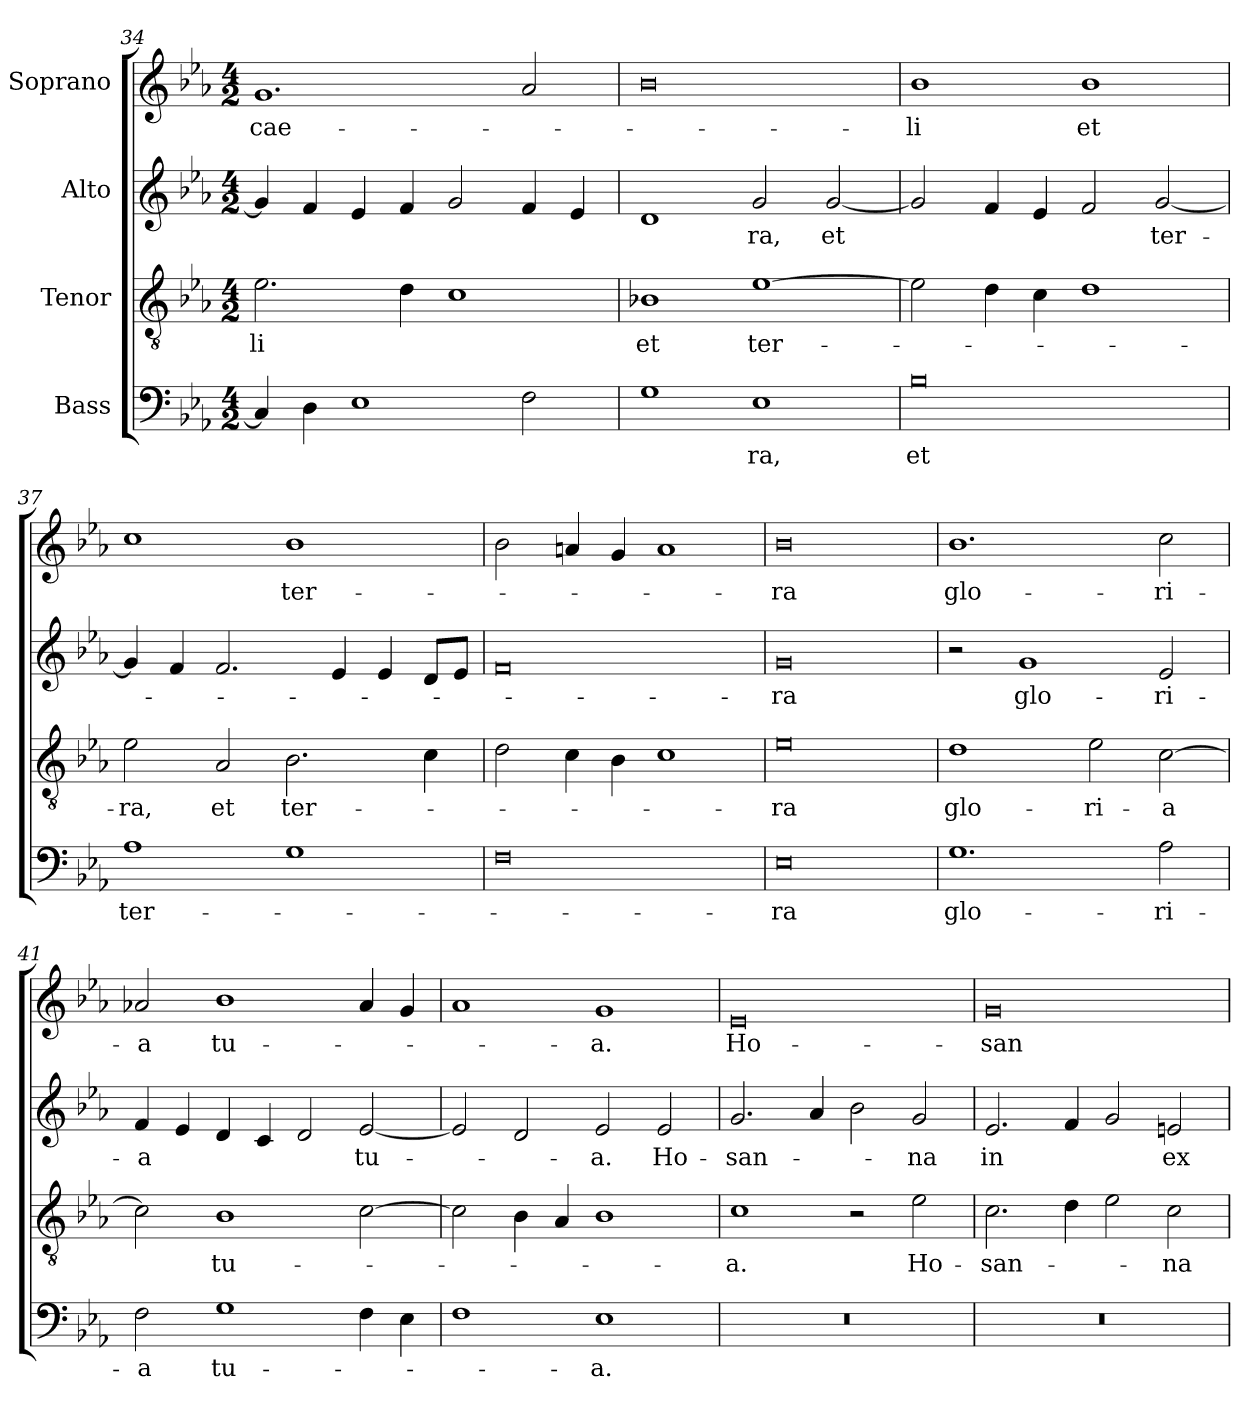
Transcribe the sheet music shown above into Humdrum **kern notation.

**kern	**text	**kern	**text	**kern	**text	**kern	**text
*part4	*part4	*part3	*part3	*part2	*part2	*part1	*part1
*staff4	*staff4	*staff3	*staff3	*staff2	*staff2	*staff1	*staff1
*I"Bass	*	*I"Tenor	*	*I"Alto	*	*I"Soprano	*
*clefF4	*	*clefGv2	*	*clefG2	*	*clefG2	*
*k[b-e-a-]	*	*k[b-e-a-]	*	*k[b-e-a-]	*	*k[b-e-a-]	*
*E-:	*	*E-:	*	*E-:	*	*E-:	*
*M4/2	*	*M4/2	*	*M4/2	*	*M4/2	*
=34	=34	=34	=34	=34	=34	=34	=34
4C/]	.	2.e-\	-li	4g/]	.	1.g	cae-
4D\	.	.	.	4f/	.	.	.
1E-	.	.	.	4e-/	.	.	.
.	.	4d\	.	4f/	.	.	.
.	.	1c	.	2g/	.	.	.
2F\	.	.	.	4f/	.	2a-/	.
.	.	.	.	4e-/	.	.	.
!!LO:LB:g=z
=35	=35	=35	=35	=35	=35	=35	=35
1G	.	1B-X	et	1d	.	0b-	.
1E-	-ra,	[1e-	ter-	2g/	-ra,	.	.
.	.	.	.	[2g/	et	.	.
=36	=36	=36	=36	=36	=36	=36	=36
0B-	et	2e-\]	.	2g/]	.	1b-	-li
.	.	4d\	.	4f/	.	.	.
.	.	4c\	.	4e-/	.	.	.
.	.	1d	.	2f/	.	1b-	et
.	.	.	.	[2g/	ter-	.	.
=37	=37	=37	=37	=37	=37	=37	=37
1A-	ter-	2e-\	-ra,	4g/]	.	1cc	.
.	.	.	.	4f/	.	.	.
.	.	2A-/	et	2.f/	.	.	.
1G	.	2.B-\	ter-	.	.	1b-	ter-
.	.	.	.	4e-/	.	.	.
.	.	.	.	4e-/	.	.	.
.	.	4c\	.	8d/L	.	.	.
.	.	.	.	8e-/J	.	.	.
=38	=38	=38	=38	=38	=38	=38	=38
0F	.	2d\	.	0f	.	2b-\	.
.	.	4c\	.	.	.	4an/	.
.	.	4B-\	.	.	.	4g/	.
.	.	1c	.	.	.	1a	.
=39	=39	=39	=39	=39	=39	=39	=39
0E-	-ra	0e-	-ra	0g	-ra	0b-	-ra
=40	=40	=40	=40	=40	=40	=40	=40
1.G	glo-	1d	glo-	2r	.	1.b-	glo-
.	.	.	.	1g	glo-	.	.
.	.	2e-\	-ri-	.	.	.	.
2A-\	-ri-	[2c\	-a	2e-/	-ri-	2cc\	-ri-
=41	=41	=41	=41	=41	=41	=41	=41
2F\	-a	2c\]	.	4f/	-a	2a-X/	-a
.	.	.	.	4e-/	.	.	.
1G	tu-	1B-	tu-	4d/	.	1b-	tu-
.	.	.	.	4c/	.	.	.
.	.	.	.	2d/	.	.	.
4F\	.	[2c\	.	[2e-/	tu-	4a-/	.
4E-\	.	.	.	.	.	4g/	.
!!LO:LB:g=z
=42	=42	=42	=42	=42	=42	=42	=42
1F	.	2c\]	.	2e-/]	.	1a-	.
.	.	4B-\	.	2d/	.	.	.
.	.	4A-/	.	.	.	.	.
1E-	-a.	1B-	.	2e-/	-a.	1g	-a.
.	.	.	.	2e-/	Ho-	.	.
=43	=43	=43	=43	=43	=43	=43	=43
0r	.	1c	-a.	2.g/	-san-	0e-	Ho-
.	.	.	.	4a-/	.	.	.
.	.	2r	.	2b-\	.	.	.
.	.	2e-\	Ho-	2g/	-na	.	.
=44	=44	=44	=44	=44	=44	=44	=44
0r	.	2.c\	-san-	2.e-/	in	0g	-san-
.	.	4d\	.	4f/	.	.	.
.	.	2e-\	.	2g/	.	.	.
.	.	2c\	-na	2en/	ex-	.	.
=	=	=	=	=	=	=	=
*-	*-	*-	*-	*-	*-	*-	*-
